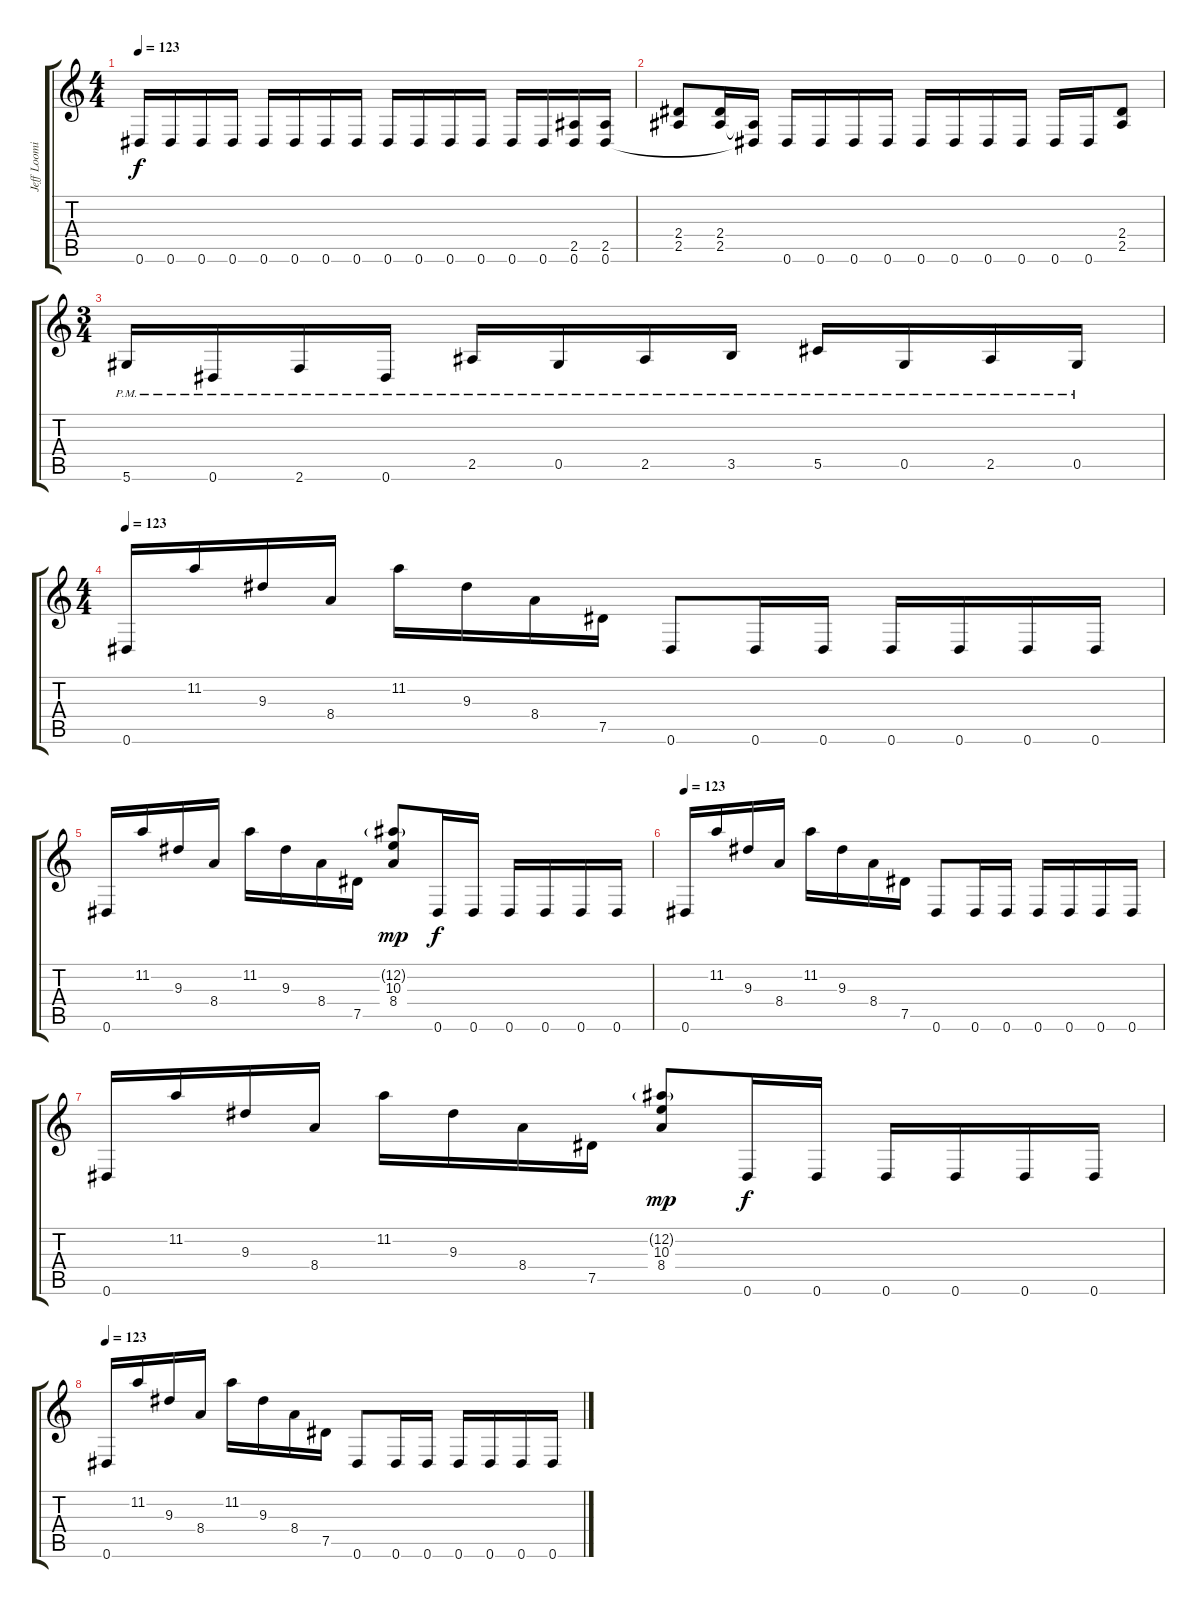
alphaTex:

\track ("Jeff Loomis" "Jeff Loomi") {instrument distortionguitar}
\staff {score tabs}
\tuning (Eb4 Bb3 Gb3 Db3 Ab2 Eb2) {hide}
\ts (4 4)
\tempo 123
\clef g2
\ks c
0.6.16{dy f} 0.6.16 0.6.16 0.6.16 0.6.16 0.6.16 0.6.16 0.6.16 0.6.16 0.6.16 0.6.16 0.6.16 0.6.16 0.6.16 (2.5 0.6).16 (2.5 0.6).16 |
(2.4 2.5).8 (2.4 2.5).16 (2.5{t} 0.6{t}).16 0.6.16 0.6.16 0.6.16 0.6.16 0.6.16 0.6.16 0.6.16 0.6.16 0.6.16 0.6.16 (2.4 2.5).8 |
\ts (3 4)
5.6{pm}.16 0.6{pm}.16 2.6{pm}.16 0.6{pm}.16 2.5{pm}.16 0.5{pm}.16 2.5{pm}.16 3.5{pm}.16 5.5{pm}.16 0.5{pm}.16 2.5{pm}.16 0.5{pm}.16 |
\ts (4 4)
\tempo 123
0.6.16 11.2.16 9.3.16 8.4.16 11.2.16 9.3.16 8.4.16 7.5.16 0.6.8 0.6.16 0.6.16 0.6.16 0.6.16 0.6.16 0.6.16 |
0.6.16 11.2.16 9.3.16 8.4.16 11.2.16 9.3.16 8.4.16 7.5.16 (12.2{g} 10.3 8.4).8{dy mp} 0.6.16{dy f} 0.6.16 0.6.16 0.6.16 0.6.16 0.6.16 |
\tempo 123
0.6.16 11.2.16 9.3.16 8.4.16 11.2.16 9.3.16 8.4.16 7.5.16 0.6.8 0.6.16 0.6.16 0.6.16 0.6.16 0.6.16 0.6.16 |
0.6.16 11.2.16 9.3.16 8.4.16 11.2.16 9.3.16 8.4.16 7.5.16 (12.2{g} 10.3 8.4).8{dy mp} 0.6.16{dy f} 0.6.16 0.6.16 0.6.16 0.6.16 0.6.16 |
\tempo 123
0.6.16 11.2.16 9.3.16 8.4.16 11.2.16 9.3.16 8.4.16 7.5.16 0.6.8 0.6.16 0.6.16 0.6.16 0.6.16 0.6.16 0.6.16
